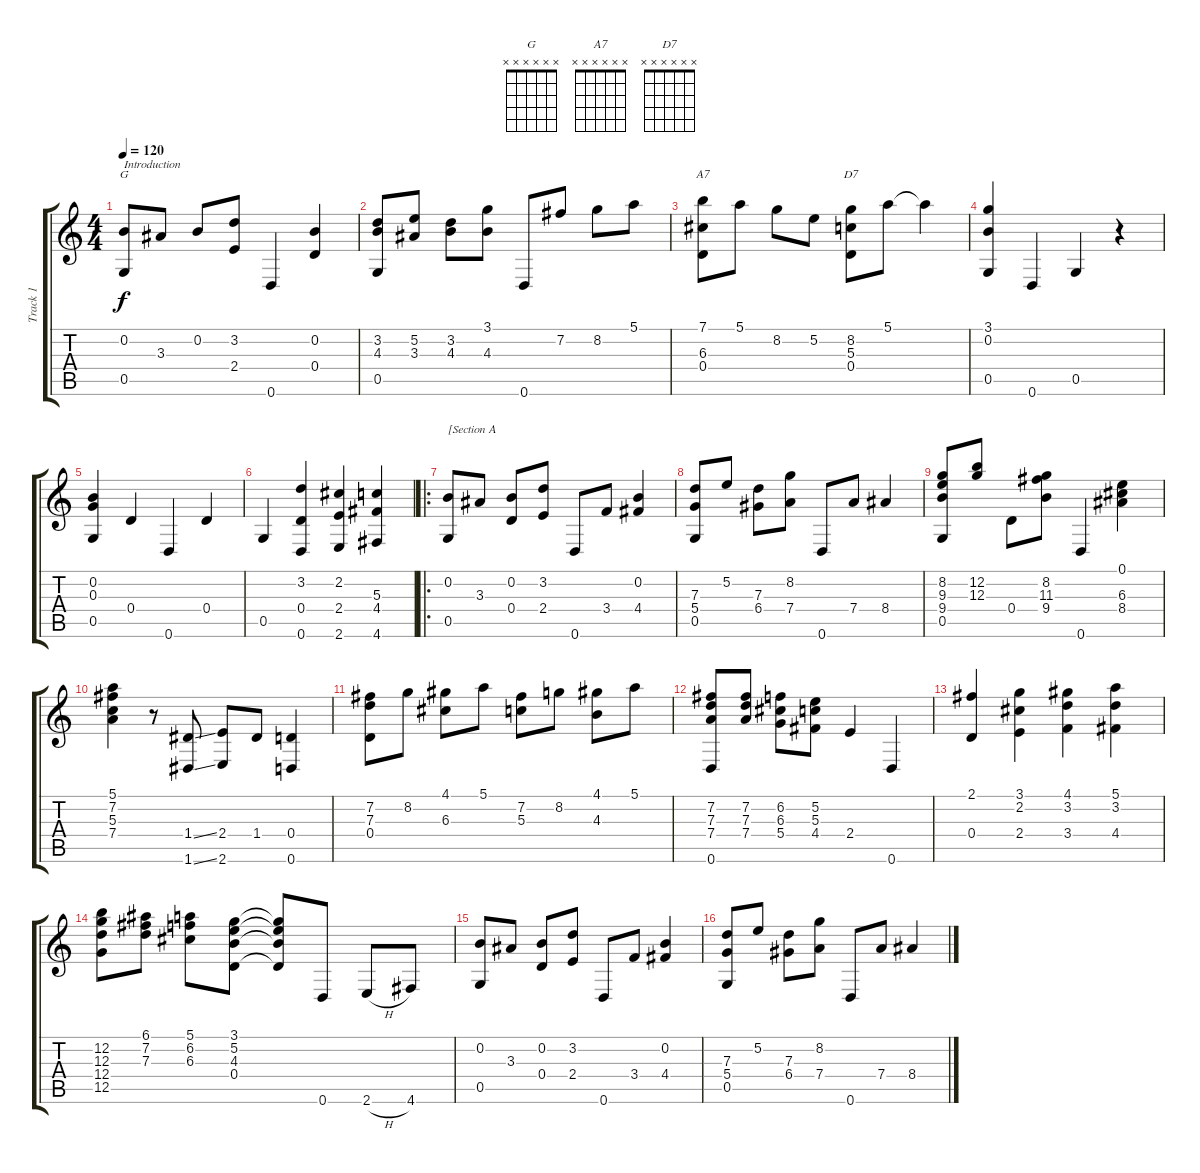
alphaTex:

\track ("Track 1" "Track 1") {instrument acousticguitarsteel}
\staff {score tabs}
\tuning (E4 B3 G3 D3 G2 D2) {hide}
\chord ("G" x x x x x x)
\chord ("A7" x x x x x x)
\chord ("D7" x x x x x x)
\ts (4 4)
\tempo 120
\clef g2
\ks c
(0.2 0.5).8{ch "G" txt "Introduction" dy f instrument acousticguitarsteel} 3.3.8 0.2.8 (3.2 2.4).8 0.6.4 (0.2 0.4).4 |
(3.2 4.3 0.5).8 (5.2 3.3).8 (3.2 4.3).8 (3.1 4.3).8 0.6.8 7.2.8 8.2.8 5.1.8 |
(7.1 6.3 0.4).8{ch "A7"} 5.1.8 8.2.8 5.2.8 (8.2 5.3 0.4).8{ch "D7"} 5.1.8 5.1{t}.4 |
(3.1 0.2 0.5).4 0.6.4 0.5.4 r.4 |
(0.2 0.3 0.5).4 0.4.4 0.6.4 0.4.4 |
0.5.4 (3.2 0.4 0.6).4 (2.2 2.4 2.6).4 (5.3 4.4 4.6).4 |
\ro
(0.2 0.5).8{txt "[Section A"} 3.3.8 (0.2 0.4).8 (3.2 2.4).8 0.6.8 3.4.8 (0.2 4.4).4 |
(7.3 5.4 0.5).8 5.2.8 (7.3 6.4).8 (8.2 7.4).8 0.6.8 7.4.8 8.4.4 |
(8.2 9.3 9.4 0.5).8 (12.2 12.3).8 0.4.8 (8.2 11.3 9.4).8 0.6.4 (0.1 6.3 8.4).4 |
(5.1 7.2 5.3 7.4).4 r.8 (1.4{ss} 1.6{ss}).8 (2.4 2.6).8 1.4.8 (0.4 0.6).4 |
(7.2 7.3 0.4).8 8.2.8 (4.1 6.3).8 5.1.8 (7.2 5.3).8 8.2.8 (4.1 4.3).8 5.1.8 |
(7.2 7.3 7.4 0.6).8 (7.2 7.3 7.4).8 (6.2 6.3 5.4).8 (5.2 5.3 4.4).8 2.4.4 0.6.4 |
(2.1 0.4).4 (3.1 2.2 2.4).4 (4.1 3.2 3.4).4 (5.1 3.2 4.4).4 |
(12.2 12.3 12.4 12.5).8 (6.1 7.2 7.3).8 (5.1 6.2 6.3).8 (3.1 5.2 4.3 0.4).8 (3.1{t} 5.2{t} 4.3{t} 0.4{t}).8 0.6.8 2.6{h}.8 4.6.8 |
(0.2 0.5).8 3.3.8 (0.2 0.4).8 (3.2 2.4).8 0.6.8 3.4.8 (0.2 4.4).4 |
(7.3 5.4 0.5).8 5.2.8 (7.3 6.4).8 (8.2 7.4).8 0.6.8 7.4.8 8.4.4
